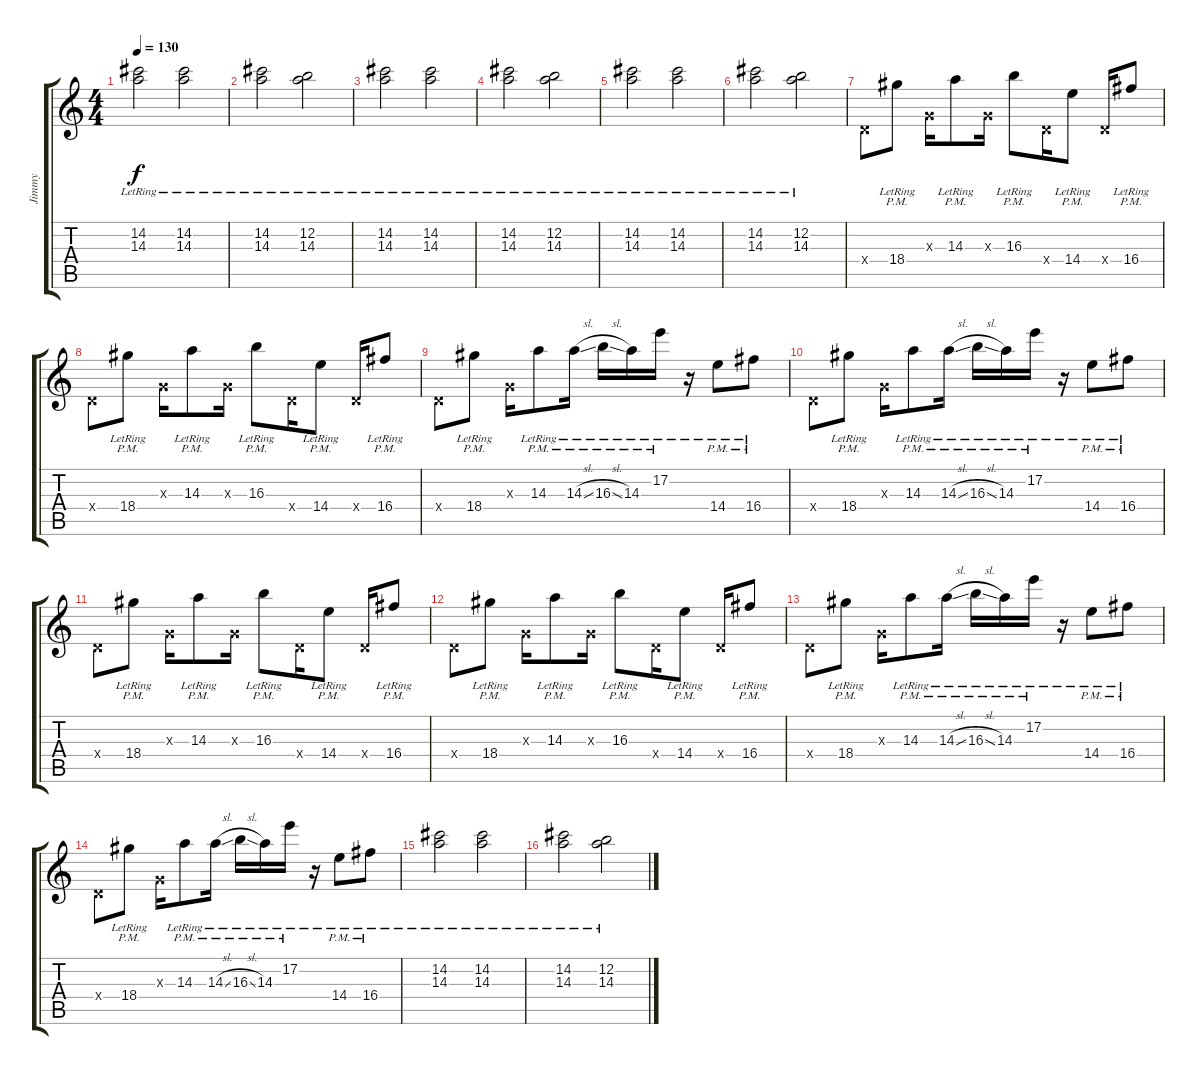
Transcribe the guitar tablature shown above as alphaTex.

\track ("Jimmy" "Jimmy") {instrument electricguitarclean}
\staff {score tabs}
\tuning (E4 B3 G3 D3 A2 E2) {hide}
\ts (4 4)
\tempo 130
\clef g2
\ks c
(14.2{lr} 14.3{lr}).2{dy f} (14.2{lr} 14.3{lr}).2 |
(14.2{lr} 14.3{lr}).2 (12.2{lr} 14.3{lr}).2 |
(14.2{lr} 14.3{lr}).2 (14.2{lr} 14.3{lr}).2 |
(14.2{lr} 14.3{lr}).2 (12.2{lr} 14.3{lr}).2 |
(14.2{lr} 14.3{lr}).2 (14.2{lr} 14.3{lr}).2 |
(14.2{lr} 14.3{lr}).2 (12.2{lr} 14.3{lr}).2 |
0.4{x}.8 18.4{pm lr}.8 0.3{x}.16 14.3{pm lr}.8 0.3{x}.16 16.3{pm lr}.8 0.4{x}.16 14.4{pm lr}.8 0.4{x}.16 16.4{pm lr}.8 |
0.4{x}.8 18.4{pm lr}.8 0.3{x}.16 14.3{pm lr}.8 0.3{x}.16 16.3{pm lr}.8 0.4{x}.16 14.4{pm lr}.8 0.4{x}.16 16.4{pm lr}.8 |
0.4{x}.8 18.4{pm lr}.8 0.3{x}.16 14.3{pm lr}.8 14.3{sl pm lr}.16 16.3{sl pm lr}.16 14.3{pm lr}.16 17.2{pm lr}.16 r.16 14.4{pm lr}.8 16.4{pm lr}.8 |
0.4{x}.8 18.4{pm lr}.8 0.3{x}.16 14.3{pm lr}.8 14.3{sl pm lr}.16 16.3{sl pm lr}.16 14.3{pm lr}.16 17.2{pm lr}.16 r.16 14.4{pm lr}.8 16.4{pm lr}.8 |
0.4{x}.8 18.4{pm lr}.8 0.3{x}.16 14.3{pm lr}.8 0.3{x}.16 16.3{pm lr}.8 0.4{x}.16 14.4{pm lr}.8 0.4{x}.16 16.4{pm lr}.8 |
0.4{x}.8 18.4{pm lr}.8 0.3{x}.16 14.3{pm lr}.8 0.3{x}.16 16.3{pm lr}.8 0.4{x}.16 14.4{pm lr}.8 0.4{x}.16 16.4{pm lr}.8 |
0.4{x}.8 18.4{pm lr}.8 0.3{x}.16 14.3{pm lr}.8 14.3{sl pm lr}.16 16.3{sl pm lr}.16 14.3{pm lr}.16 17.2{pm lr}.16 r.16 14.4{pm lr}.8 16.4{pm lr}.8 |
0.4{x}.8 18.4{pm lr}.8 0.3{x}.16 14.3{pm lr}.8 14.3{sl pm lr}.16 16.3{sl pm lr}.16 14.3{pm lr}.16 17.2{pm lr}.16 r.16 14.4{pm lr}.8 16.4{pm lr}.8 |
(14.2{lr} 14.3{lr}).2 (14.2{lr} 14.3{lr}).2 |
(14.2{lr} 14.3{lr}).2 (12.2{lr} 14.3{lr}).2
